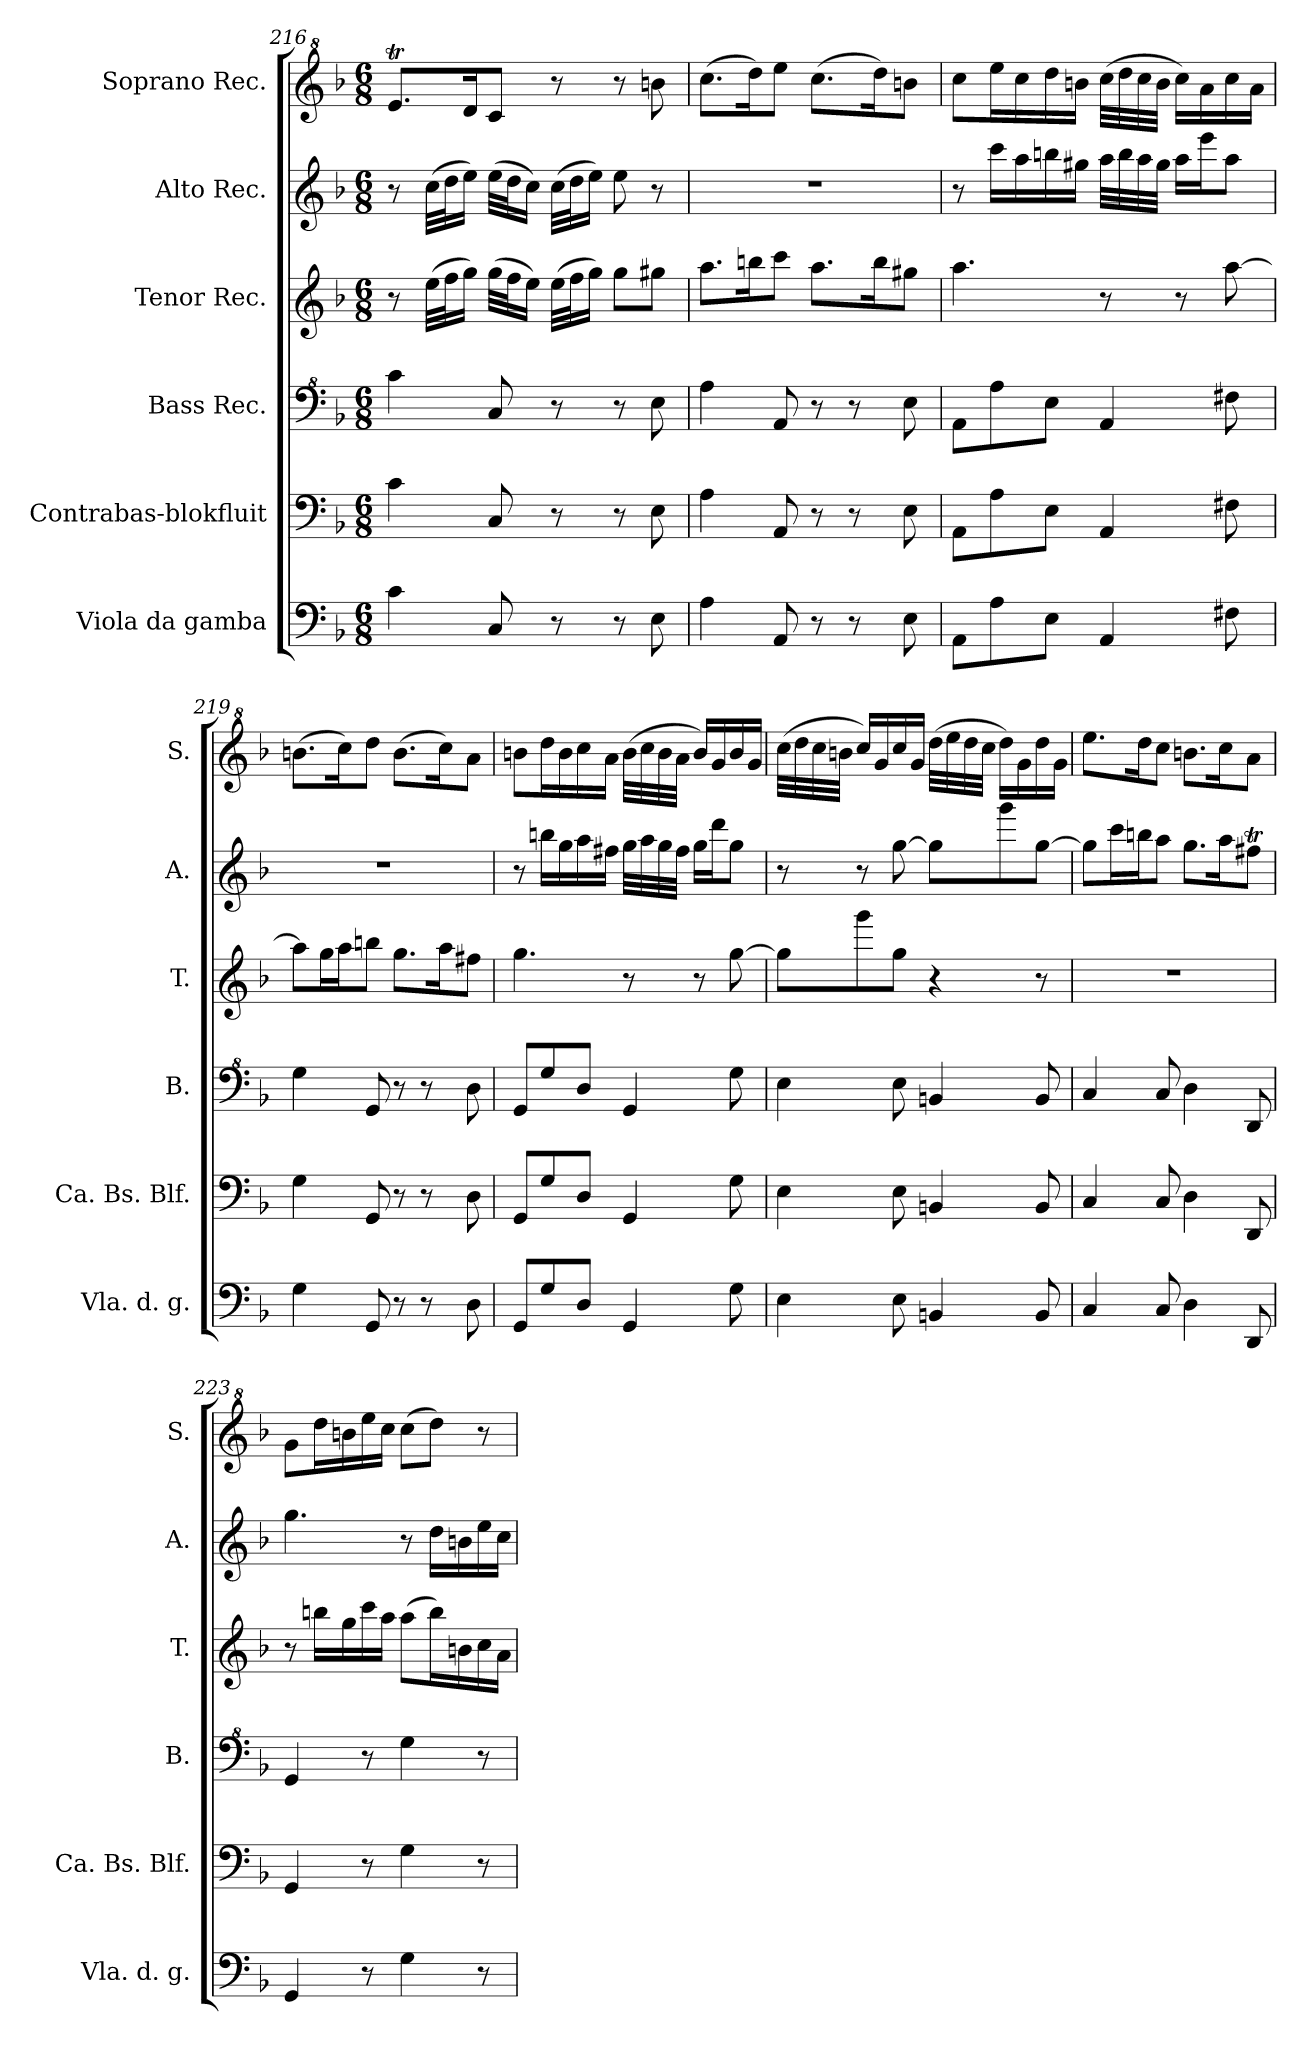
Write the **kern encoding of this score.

**kern	**kern	**kern	**kern	**kern	**kern
*part6	*part5	*part4	*part3	*part2	*part1
*staff6	*staff5	*staff4	*staff3	*staff2	*staff1
*I"Viola da gamba	*I"Contrabas-blokfluit	*I"Bass Rec.	*I"Tenor Rec.	*I"Alto Rec.	*I"Soprano Rec.
*I'Vla. d. g.	*I'Ca. Bs. Blf.	*I'B.	*I'T.	*I'A.	*I'S.
*clefF4	*clefF4	*clefF^4	*clefG2	*clefG2	*clefG^2
*k[b-]	*k[b-]	*k[b-]	*k[b-]	*k[b-]	*k[b-]
*M6/8	*M6/8	*M6/8	*M6/8	*M6/8	*M6/8
=216	=216	=216	=216	=216	=216
4c\	4c\	4cc\	8r	8r	8.eet/L
.	.	.	(>32ee\LLL	(>32cc\LLL	.
.	.	.	32ff\J	32dd\J	.
.	.	.	16gg\JJ)	16ee\JJ)	16dd/K
8C/	8C/	8c/	(>32gg\LLL	(>32ee\LLL	8cc/J
.	.	.	32ff\J	32dd\J	.
.	.	.	16ee\JJ)	16cc\JJ)	.
8r	8r	8r	(>32ee\LLL	(>32cc\LLL	8r
.	.	.	32ff\J	32dd\J	.
.	.	.	16gg\JJ)	16ee\JJ)	.
8r	8r	8r	8gg\L	8ee\	8r
8E\	8E\	8e\	8gg#X\J	8r	8bbn\
=217	=217	=217	=217	=217	=217
4A\	4A\	4a\	8.aa\L	2.r	(>8.ccc\L
.	.	.	16bbn\K	.	16ddd\K)
8AA/	8AA/	8A/	8ccc\J	.	8eee\J
8r	8r	8r	8.aa\L	.	(>8.ccc\L
8r	8r	8r	.	.	.
.	.	.	16bb\K	.	16ddd\K)
8E\	8E\	8e\	8gg#X\J	.	8bbn\J
=218	=218	=218	=218	=218	=218
8AA\L	8AA\L	8A\L	4.aa\	8r	8ccc\L
8A\	8A\	8a\	.	16ccc\LL	16eee\L
.	.	.	.	16aa\	16ccc\
8E\J	8E\J	8e\J	.	16bbn\	16ddd\
.	.	.	.	16gg#X\JJ	16bbn\JJ
4AA/	4AA/	4A/	8r	32aa\LLL	(>32ccc\LLL
.	.	.	.	32bb\	32ddd\
.	.	.	.	32aa\	32ccc\
.	.	.	.	32gg#\JJJ	32bb\JJJ
.	.	.	8r	16aa\LL	16ccc\LL)
.	.	.	.	16eee\J	16aa\
8F#X\	8F#X\	8f#X\	[8aa\	8aa\J	16ccc\
.	.	.	.	.	16aa\JJ
!!LO:PB:g=z
=219	=219	=219	=219	=219	=219
4G\	4G\	4g\	8aa\L]	2.r	(>8.bbn\L
.	.	.	16gg\L	.	.
.	.	.	16aa\J	.	16ccc\K)
8GG/	8GG/	8G/	8bbn\J	.	8ddd\J
8r	8r	8r	8.gg\L	.	(>8.bb\L
8r	8r	8r	.	.	.
.	.	.	16aa\K	.	16ccc\K)
8D\	8D\	8d\	8ff#X\J	.	8aa\J
=220	=220	=220	=220	=220	=220
8GG/L	8GG/L	8G/L	4.gg\	8r	8bbn\L
8G/	8G/	8g/	.	16bbn\LL	16ddd\L
.	.	.	.	16gg\	16bb\
8D/J	8D/J	8d/J	.	16aa\	16ccc\
.	.	.	.	16ff#X\JJ	16aa\JJ
4GG/	4GG/	4G/	8r	32gg\LLL	(>32bb\LLL
.	.	.	.	32aa\	32ccc\
.	.	.	.	32gg\	32bb\
.	.	.	.	32ff#\JJJ	32aa\JJJ
.	.	.	8r	16gg\LL	16bb/LL)
.	.	.	.	16ddd\J	16gg/
8G\	8G\	8g\	[8gg\	8gg\J	16bb/
.	.	.	.	.	16gg/JJ
=221	=221	=221	=221	=221	=221
4E\	4E\	4e\	8gg\L]	8r	(>32ccc\LLL
.	.	.	.	.	32ddd\
.	.	.	.	.	32ccc\
.	.	.	.	.	32bbn\JJJ
.	.	.	8ggg\	8r	16ccc/LL)
.	.	.	.	.	16gg/
8E\	8E\	8e\	8gg\J	[8gg\	16ccc/
.	.	.	.	.	16gg/JJ
4BBn/	4BBn/	4Bn/	4r	8gg\L]	(>32ddd\LLL
.	.	.	.	.	32eee\
.	.	.	.	.	32ddd\
.	.	.	.	.	32ccc\JJJ
.	.	.	.	8ggg\	16ddd\LL)
.	.	.	.	.	16gg\
8BB/	8BB/	8B/	8r	[8gg\J	16ddd\
.	.	.	.	.	16gg\JJ
=222	=222	=222	=222	=222	=222
4C/	4C/	4c/	2.r	8gg\L]	8.eee\L
.	.	.	.	16ccc\L	.
.	.	.	.	16bbn\J	16ddd\K
8C/	8C/	8c/	.	8aa\J	8ccc\J
4D\	4D\	4d\	.	8.gg\L	8.bbn\L
.	.	.	.	16aa\K	16ccc\K
8DD/	8DD/	8D/	.	8ff#Xt\J	8aa\J
=223	=223	=223	=223	=223	=223
4GG/	4GG/	4G/	8r	4.gg\	8gg\L
.	.	.	16bbn\LL	.	16ddd\L
.	.	.	16gg\	.	16bbn\
8r	8r	8r	16ccc\	.	16eee\
.	.	.	16aa\JJ	.	16ccc\JJ
4G\	4G\	4g\	(>8aa\L	8r	(>8ccc\L
.	.	.	16bb\L)	16dd\LL	8ddd\J)
.	.	.	16bn\	16bn\	.
8r	8r	8r	16cc\	16ee\	8r
.	.	.	16a\JJ	16cc\JJ	.
=	=	=	=	=	=
*-	*-	*-	*-	*-	*-
